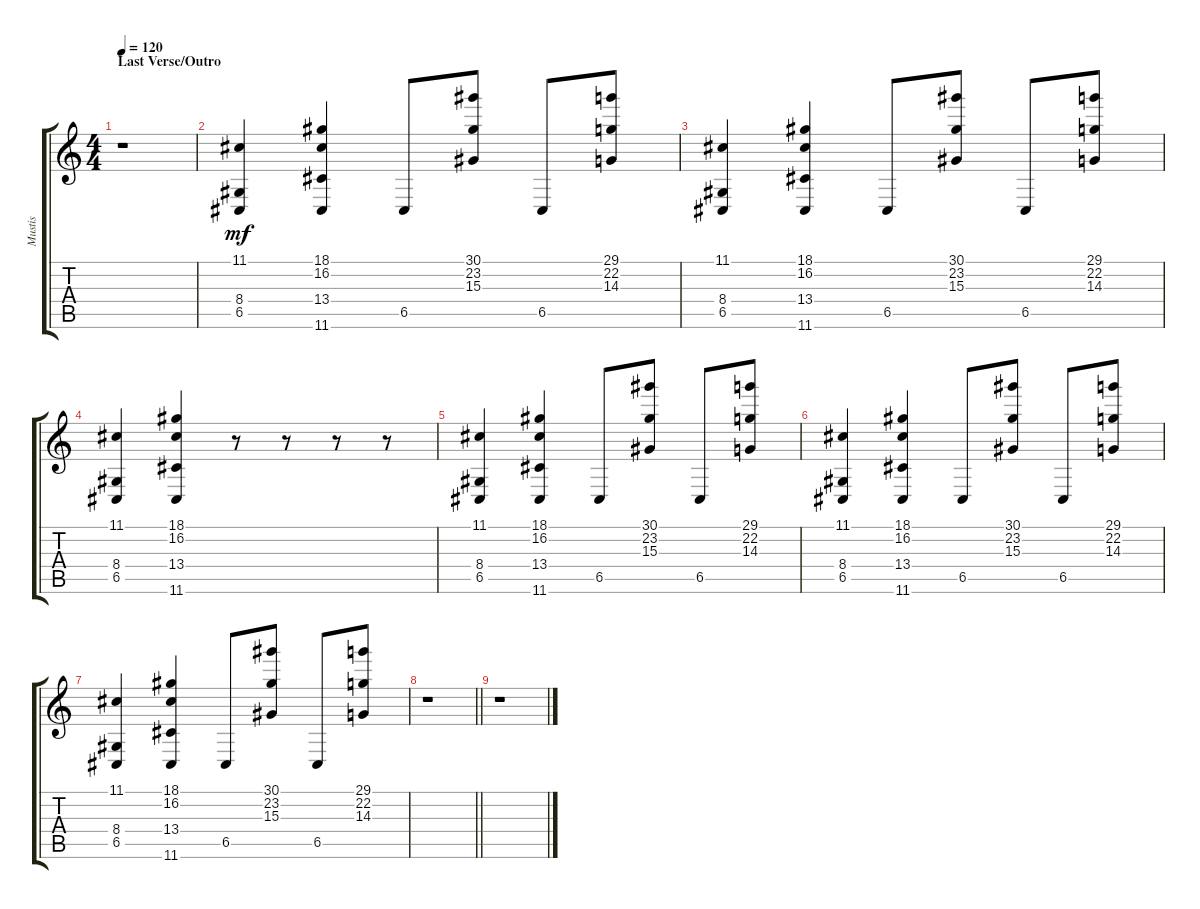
\track ("Mustis" "Mustis") {instrument stringensemble1}
\staff {score tabs}
\tuning (D4 A3 F3 C3 G2 D2) {hide}
\ts (4 4)
\section ("" "Last Verse/Outro")
\tempo 120
\clef g2
\ks c
r.1{dy f} |
(11.1 8.4 6.5).4{dy mf} (18.1 16.2 13.4 11.6).4 6.5.8 (30.1 23.2 15.3).8 6.5.8 (29.1 22.2 14.3).8 |
(11.1 8.4 6.5).4 (18.1 16.2 13.4 11.6).4 6.5.8 (30.1 23.2 15.3).8 6.5.8 (29.1 22.2 14.3).8 |
(11.1 8.4 6.5).4 (18.1 16.2 13.4 11.6).4 r.8 r.8 r.8 r.8 |
(11.1 8.4 6.5).4 (18.1 16.2 13.4 11.6).4 6.5.8 (30.1 23.2 15.3).8 6.5.8 (29.1 22.2 14.3).8 |
(11.1 8.4 6.5).4 (18.1 16.2 13.4 11.6).4 6.5.8 (30.1 23.2 15.3).8 6.5.8 (29.1 22.2 14.3).8 |
(11.1 8.4 6.5).4 (18.1 16.2 13.4 11.6).4 6.5.8 (30.1 23.2 15.3).8 6.5.8 (29.1 22.2 14.3).8 |
\barLineRight lightlight
r.1 |
r.1
